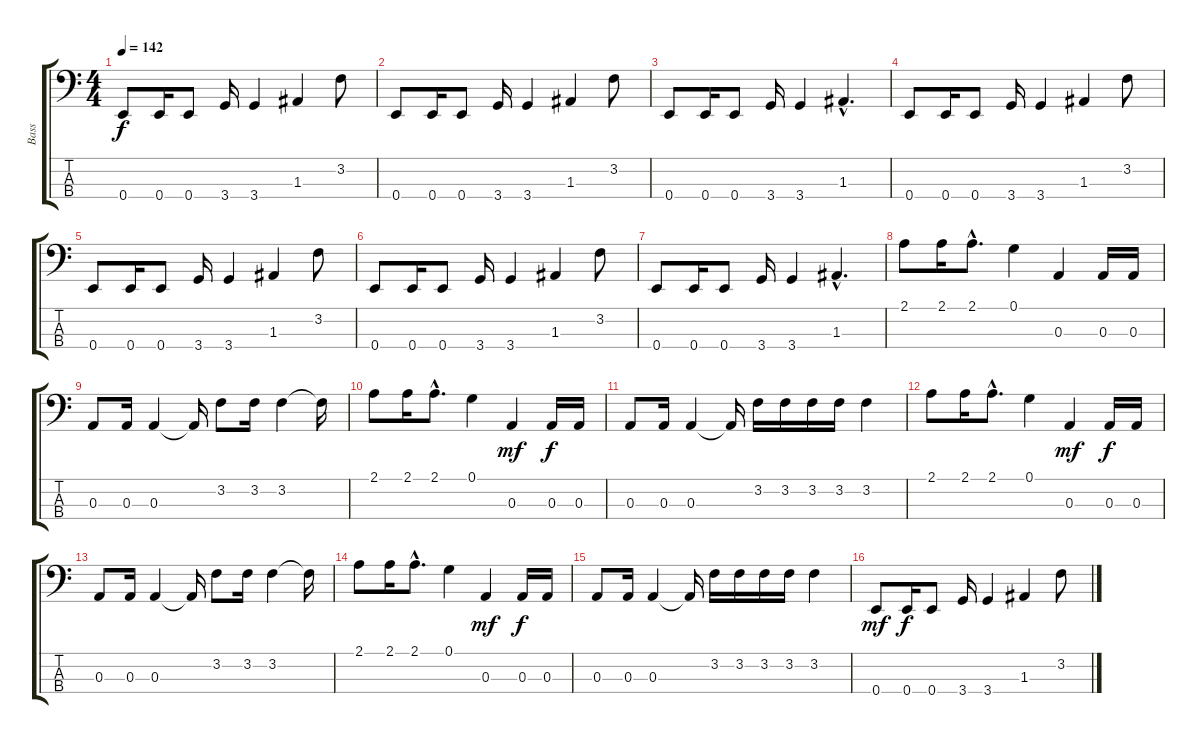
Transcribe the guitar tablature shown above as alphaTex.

\track ("Bass" "Bass") {instrument electricbassfinger}
\staff {score tabs}
\tuning (G2 D2 A1 E1) {hide}
\ts (4 4)
\tempo 142
\clef f4
\ks c
0.4.8{dy f} 0.4.16 0.4.8 3.4.16 3.4.4 1.3.4 3.2.8 |
0.4.8 0.4.16 0.4.8 3.4.16 3.4.4 1.3.4 3.2.8 |
0.4.8 0.4.16 0.4.8 3.4.16 3.4.4 1.3{hac}.4{d} |
0.4.8 0.4.16 0.4.8 3.4.16 3.4.4 1.3.4 3.2.8 |
0.4.8 0.4.16 0.4.8 3.4.16 3.4.4 1.3.4 3.2.8 |
0.4.8 0.4.16 0.4.8 3.4.16 3.4.4 1.3.4 3.2.8 |
0.4.8 0.4.16 0.4.8 3.4.16 3.4.4 1.3{hac}.4{d} |
2.1.8 2.1.16 2.1{hac}.8{d} 0.1.4 0.3.4 0.3.16 0.3.16 |
0.3.8 0.3.16 0.3.4 0.3{t}.16 3.2.8 3.2.16 3.2.4 3.2{t}.16 |
2.1.8 2.1.16 2.1{hac}.8{d} 0.1.4 0.3.4{dy mf} 0.3.16{dy f} 0.3.16 |
0.3.8 0.3.16 0.3.4 0.3{t}.16 3.2.16 3.2.16 3.2.16 3.2.16 3.2.4 |
2.1.8 2.1.16 2.1{hac}.8{d} 0.1.4 0.3.4{dy mf} 0.3.16{dy f} 0.3.16 |
0.3.8 0.3.16 0.3.4 0.3{t}.16 3.2.8 3.2.16 3.2.4 3.2{t}.16 |
2.1.8 2.1.16 2.1{hac}.8{d} 0.1.4 0.3.4{dy mf} 0.3.16{dy f} 0.3.16 |
0.3.8 0.3.16 0.3.4 0.3{t}.16 3.2.16 3.2.16 3.2.16 3.2.16 3.2.4 |
0.4.8{dy mf} 0.4.16{dy f} 0.4.8 3.4.16 3.4.4 1.3.4 3.2.8
